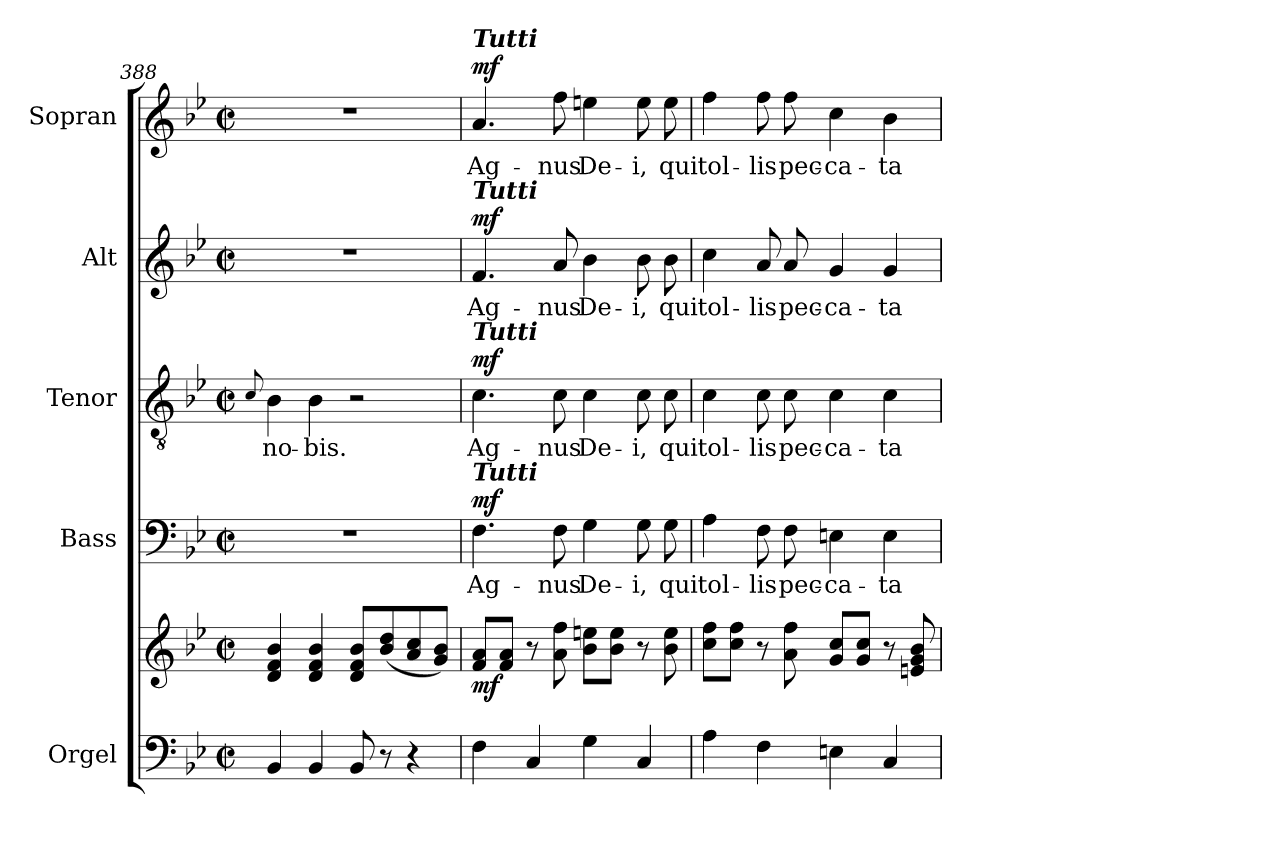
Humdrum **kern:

**kern	**kern	**dynam	**kern	**text	**dynam	**kern	**text	**dynam	**kern	**text	**dynam	**kern	**text	**dynam
*part5	*part5	*part5	*part4	*part4	*part4	*part3	*part3	*part3	*part2	*part2	*part2	*part1	*part1	*part1
*staff6	*staff5	*staff5/6	*staff4	*staff4	*staff4	*staff3	*staff3	*staff3	*staff2	*staff2	*staff2	*staff1	*staff1	*staff1
*I"Orgel	*	*	*I"Bass	*	*	*I"Tenor	*	*	*I"Alt	*	*	*I"Sopran	*	*
*I'Org.	*	*	*I'B.	*	*	*I'T.	*	*	*I'A.	*	*	*I'S.	*	*
*clefF4	*clefG2	*	*clefF4	*	*	*clefGv2	*	*	*clefG2	*	*	*clefG2	*	*
*k[b-e-]	*k[b-e-]	*	*k[b-e-]	*	*	*k[b-e-]	*	*	*k[b-e-]	*	*	*k[b-e-]	*	*
*B-:	*B-:	*	*B-:	*	*	*B-:	*	*	*B-:	*	*	*B-:	*	*
*M2/2	*M2/2	*	*M2/2	*	*	*M2/2	*	*	*M2/2	*	*	*M2/2	*	*
*met(c|)	*met(c|)	*	*met(c|)	*	*	*met(c|)	*	*	*met(c|)	*	*	*met(c|)	*	*
=388	=388	=388	=388	=388	=388	=388	=388	=388	=388	=388	=388	=388	=388	=388
.	.	.	.	.	.	8qqc/	.	.	.	.	.	.	.	.
!	!	!	!	!	!	!	!LO:LY:b	!	!	!	!	!	!	!
4BB-/	4d/ 4f/ 4b-/	.	1r	.	.	4B-\	no-	.	1r	.	.	1r	.	.
!	!	!	!	!	!	!	!LO:LY:b	!	!	!	!	!	!	!
4BB-/	4d/ 4f/ 4b-/	.	.	.	.	4B-\	-bis.	.	.	.	.	.	.	.
8BB-/	8d/ 8f/ 8b-/L	.	.	.	.	2r	.	.	.	.	.	.	.	.
8r	(<8b-/ 8dd/	.	.	.	.	.	.	.	.	.	.	.	.	.
4r	8a/ 8cc/	.	.	.	.	.	.	.	.	.	.	.	.	.
.	8g/ 8b-/J)	.	.	.	.	.	.	.	.	.	.	.	.	.
=389	=389	=389	=389	=389	=389	=389	=389	=389	=389	=389	=389	=389	=389	=389
!	!	!	!	!	!	!	!	!	!	!	!	!LO:TX:a:Bi:t=Tutti	!	!
!	!	!	!	!	!	!	!	!	!LO:TX:a:Bi:t=Tutti	!	!	!	!	!
!	!	!	!	!	!	!LO:TX:a:Bi:t=Tutti	!	!	!	!	!	!	!	!
!	!	!	!LO:TX:a:Bi:t=Tutti	!	!	!	!	!	!	!	!	!	!	!
!	!	!LO:DY:b	!	!LO:LY:b	!LO:DY:a	!	!LO:LY:b	!LO:DY:a	!	!LO:LY:b	!LO:DY:a	!	!LO:LY:b	!LO:DY:a
4F\	8f/ 8a/L	mf	4.F\	Ag-	mf	4.c\	Ag-	mf	4.f/	Ag-	mf	4.a/	Ag-	mf
.	8f/ 8a/J	.	.	.	.	.	.	.	.	.	.	.	.	.
4C/	8r	.	.	.	.	.	.	.	.	.	.	.	.	.
!	!	!	!	!LO:LY:b	!	!	!LO:LY:b	!	!	!LO:LY:b	!	!	!LO:LY:b	!
.	8a\ 8ff\	.	8F\	-nus	.	8c\	-nus	.	8a/	-nus	.	8ff\	-nus	.
!	!	!	!	!LO:LY:b	!	!	!LO:LY:b	!	!	!LO:LY:b	!	!	!LO:LY:b	!
4G\	8b-\ 8een\L	.	4G\	De-	.	4c\	De-	.	4b-\	De-	.	4een\	De-	.
.	8b-\ 8ee\J	.	.	.	.	.	.	.	.	.	.	.	.	.
!	!	!	!	!LO:LY:b	!	!	!LO:LY:b	!	!	!LO:LY:b	!	!	!LO:LY:b	!
4C/	8r	.	8G\	-i,	.	8c\	-i,	.	8b-\	-i,	.	8ee\	-i,	.
!	!	!	!	!LO:LY:b	!	!	!LO:LY:b	!	!	!LO:LY:b	!	!	!LO:LY:b	!
.	8b-\ 8ee\	.	8G\	qui	.	8c\	qui	.	8b-\	qui	.	8ee\	qui	.
=390	=390	=390	=390	=390	=390	=390	=390	=390	=390	=390	=390	=390	=390	=390
!	!	!	!	!LO:LY:b	!	!	!LO:LY:b	!	!	!LO:LY:b	!	!	!LO:LY:b	!
4A\	8cc\ 8ff\L	.	4A\	tol-	.	4c\	tol-	.	4cc\	tol-	.	4ff\	tol-	.
.	8cc\ 8ff\J	.	.	.	.	.	.	.	.	.	.	.	.	.
!	!	!	!	!LO:LY:b	!	!	!LO:LY:b	!	!	!LO:LY:b	!	!	!LO:LY:b	!
4F\	8r	.	8F\	-lis	.	8c\	-lis	.	8a/	-lis	.	8ff\	-lis	.
!	!	!	!	!LO:LY:b	!	!	!LO:LY:b	!	!	!LO:LY:b	!	!	!LO:LY:b	!
.	8a\ 8ff\	.	8F\	pec-	.	8c\	pec-	.	8a/	pec-	.	8ff\	pec-	.
!	!	!	!	!LO:LY:b	!	!	!LO:LY:b	!	!	!LO:LY:b	!	!	!LO:LY:b	!
4En\	8g/ 8cc/L	.	4En\	-ca-	.	4c\	-ca-	.	4g/	-ca-	.	4cc\	-ca-	.
.	8g/ 8cc/J	.	.	.	.	.	.	.	.	.	.	.	.	.
!	!	!	!	!LO:LY:b	!	!	!LO:LY:b	!	!	!LO:LY:b	!	!	!LO:LY:b	!
4C/	8r	.	4E\	-ta	.	4c\	-ta	.	4g/	-ta	.	4b-\	-ta	.
.	8en/ 8g/ 8b-/	.	.	.	.	.	.	.	.	.	.	.	.	.
=	=	=	=	=	=	=	=	=	=	=	=	=	=	=
*-	*-	*-	*-	*-	*-	*-	*-	*-	*-	*-	*-	*-	*-	*-
